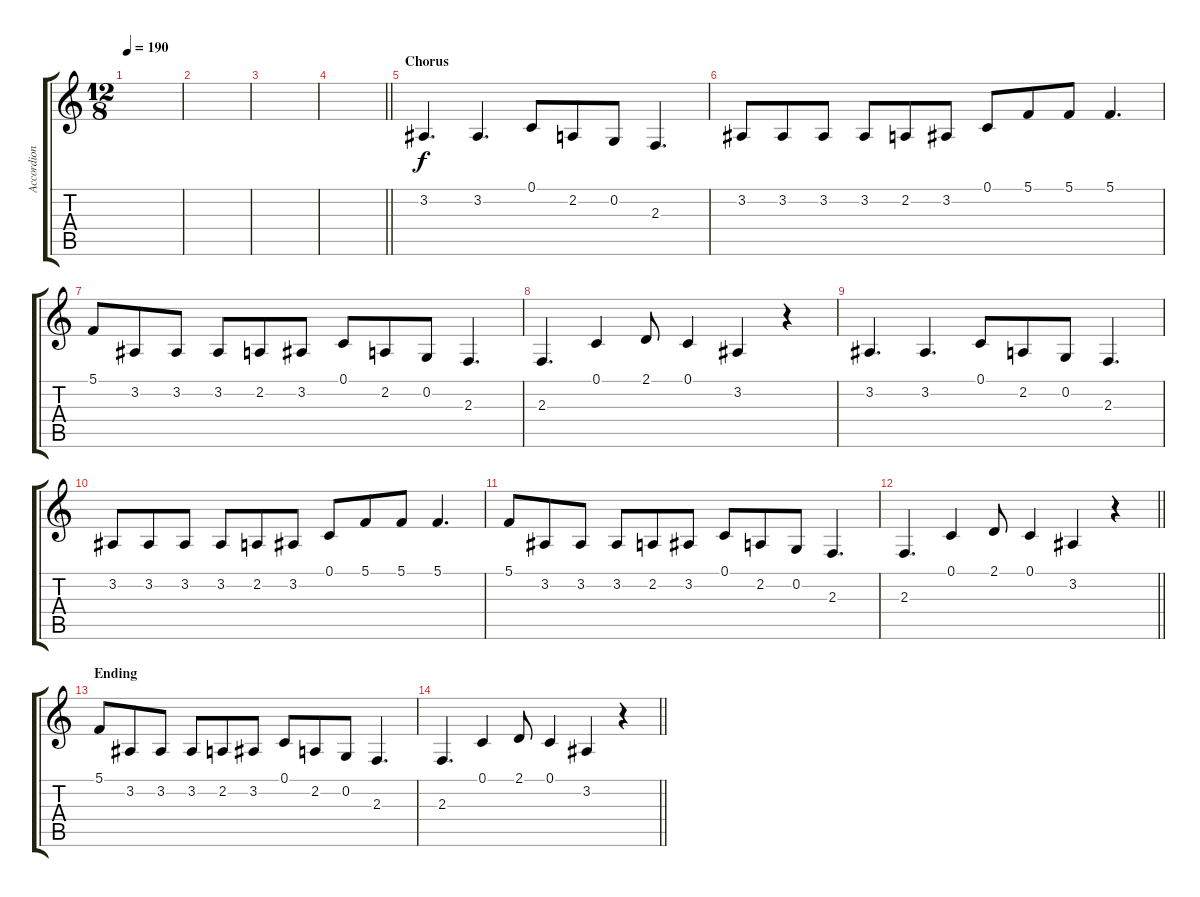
\track ("Accordion" "Accordion") {instrument accordion}
\staff {score tabs}
\tuning (C4 G3 Eb3 Bb2 F2 C2) {hide}
\ts (12 8)
\tempo 190
\clef g2
\ks c
|
|
|
\barLineRight lightlight
|
\section ("" "Chorus")
3.2.4{d} 3.2.4{d} 0.1.8 2.2.8 0.2.8 2.3.4{d} |
3.2.8 3.2.8 3.2.8 3.2.8 2.2.8 3.2.8 0.1.8 5.1.8 5.1.8 5.1.4{d} |
5.1.8 3.2.8 3.2.8 3.2.8 2.2.8 3.2.8 0.1.8 2.2.8 0.2.8 2.3.4{d} |
2.3.4{d} 0.1.4 2.1.8 0.1.4 3.2.4 r.4 |
3.2.4{d} 3.2.4{d} 0.1.8 2.2.8 0.2.8 2.3.4{d} |
3.2.8 3.2.8 3.2.8 3.2.8 2.2.8 3.2.8 0.1.8 5.1.8 5.1.8 5.1.4{d} |
5.1.8 3.2.8 3.2.8 3.2.8 2.2.8 3.2.8 0.1.8 2.2.8 0.2.8 2.3.4{d} |
\barLineRight lightlight
2.3.4{d} 0.1.4 2.1.8 0.1.4 3.2.4 r.4 |
\section ("" "Ending")
5.1.8 3.2.8 3.2.8 3.2.8 2.2.8 3.2.8 0.1.8 2.2.8 0.2.8 2.3.4{d} |
\barLineRight lightlight
2.3.4{d} 0.1.4 2.1.8 0.1.4 3.2.4 r.4
